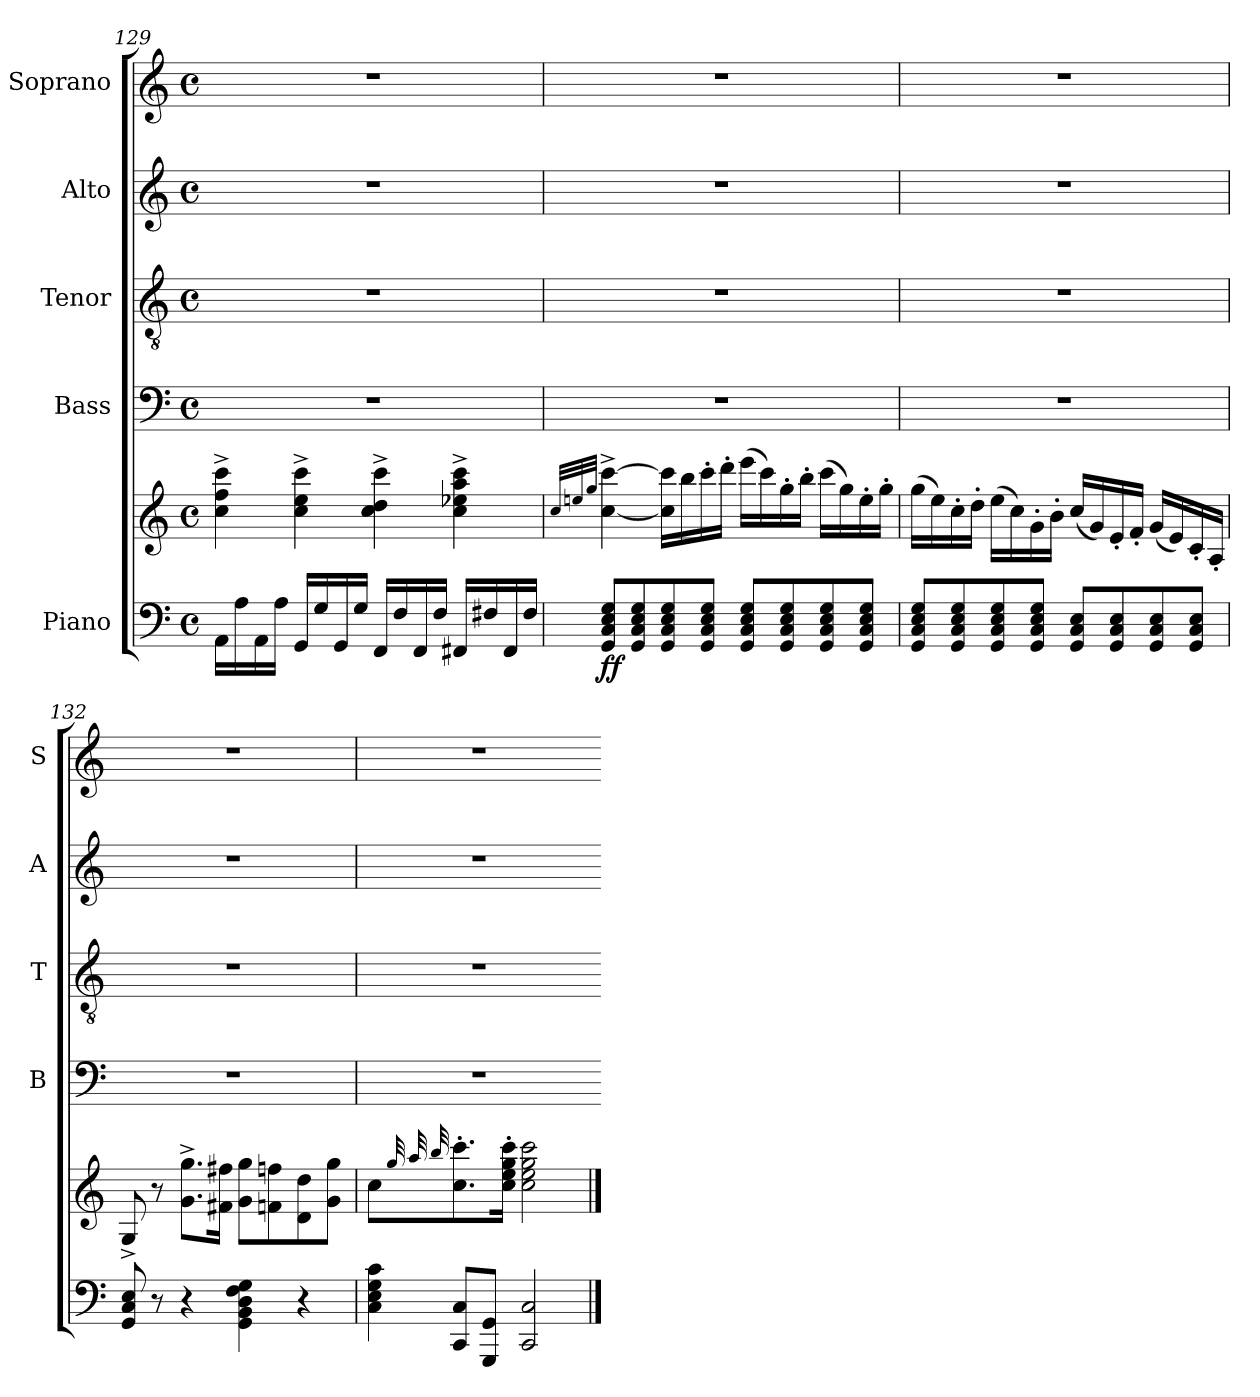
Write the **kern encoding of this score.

**kern	**kern	**dynam	**kern	**kern	**kern	**kern
*part5	*part5	*part5	*part4	*part3	*part2	*part1
*staff6	*staff5	*staff5/6	*staff4	*staff3	*staff2	*staff1
*I"Piano	*	*	*I"Bass	*I"Tenor	*I"Alto	*I"Soprano
*	*	*	*I'B	*I'T	*I'A	*I'S
*clefF4	*clefG2	*	*clefF4	*clefGv2	*clefG2	*clefG2
*k[]	*k[]	*	*k[]	*k[]	*k[]	*k[]
*C:	*C:	*	*C:	*C:	*C:	*C:
*M4/4	*M4/4	*	*M4/4	*M4/4	*M4/4	*M4/4
*met(c)	*met(c)	*	*met(c)	*met(c)	*met(c)	*met(c)
=129	=129	=129	=129	=129	=129	=129
16AALL	4cc^ 4ff^ 4ccc^	.	1r	1r	1r	1r
16A	.	.	.	.	.	.
16AA	.	.	.	.	.	.
16AJJ	.	.	.	.	.	.
16GGLL	4cc^ 4ee^ 4ccc^	.	.	.	.	.
16G	.	.	.	.	.	.
16GG	.	.	.	.	.	.
16GJJ	.	.	.	.	.	.
16FFLL	4cc^ 4dd^ 4ccc^	.	.	.	.	.
16F	.	.	.	.	.	.
16FF	.	.	.	.	.	.
16FJJ	.	.	.	.	.	.
16FF#XLL	4cc^ 4ee-X^ 4aa^ 4ccc^	.	.	.	.	.
16F#X	.	.	.	.	.	.
16FF#	.	.	.	.	.	.
16F#JJ	.	.	.	.	.	.
!!LO:LB:g=z
=130	=130	=130	=130	=130	=130	=130
.	32qqccLLL	.	.	.	.	.
.	32qqeen	.	.	.	.	.
.	32qqggJJJ	.	.	.	.	.
*	*	*	*M4/4	*M4/4	*M4/4	*M4/4
*	*	*	*met(c)	*met(c)	*met(c)	*met(c)
!	!	!LO:DY:b=2	!	!	!	!
!	!	!LO:DY:n=1:b	!	!	!	!
8GG 8C 8E 8GL	[4cc^ [4ccc^	f f	1r	1r	1r	1r
8GG 8C 8E 8G	.	.	.	.	.	.
8GG 8C 8E 8G	16cc] 16ccc]LL	.	.	.	.	.
.	16bb	.	.	.	.	.
8GG 8C 8E 8GJ	16ccc'	.	.	.	.	.
.	16ddd'JJ	.	.	.	.	.
8GG 8C 8E 8GL	(>16eeeLL	.	.	.	.	.
.	16ccc)	.	.	.	.	.
8GG 8C 8E 8G	16gg'	.	.	.	.	.
.	16bb'JJ	.	.	.	.	.
8GG 8C 8E 8G	(16cccLL	.	.	.	.	.
.	16gg)	.	.	.	.	.
8GG 8C 8E 8GJ	16ee'	.	.	.	.	.
.	16gg'JJ	.	.	.	.	.
=131	=131	=131	=131	=131	=131	=131
8GG 8C 8E 8GL	(>16ggLL	.	1r	1r	1r	1r
.	16ee)	.	.	.	.	.
8GG 8C 8E 8G	16cc'	.	.	.	.	.
.	16dd'JJ	.	.	.	.	.
8GG 8C 8E 8G	(>16eeLL	.	.	.	.	.
.	16cc)	.	.	.	.	.
8GG 8C 8E 8GJ	16g'	.	.	.	.	.
.	16b'JJ	.	.	.	.	.
8GG 8C 8EL	(<16ccLL	.	.	.	.	.
.	16g)	.	.	.	.	.
8GG 8C 8E	16e'	.	.	.	.	.
.	16f'JJ	.	.	.	.	.
8GG 8C 8E	(<16gLL	.	.	.	.	.
.	16e)	.	.	.	.	.
8GG 8C 8EJ	16c'	.	.	.	.	.
.	16A'JJ	.	.	.	.	.
=132	=132	=132	=132	=132	=132	=132
8GG 8C 8E	8G^	.	1r	1r	1r	1r
8r	8r	.	.	.	.	.
4r	8.g^ 8.gg^L	.	.	.	.	.
.	16f#X 16ff#XJ	.	.	.	.	.
4GG\ 4BB\ 4D\ 4F\ 4G\	8g 8ggL	.	.	.	.	.
.	8fn 8ffn	.	.	.	.	.
4r	8d 8dd	.	.	.	.	.
.	8g 8ggJ	.	.	.	.	.
=133	=133	=133	=133	=133	=133	=133
4C 4E 4G 4c	4cc	.	1r	1r	1r	1r
.	32qqggLLL	.	.	.	.	.
.	32qqaa	.	.	.	.	.
.	32qqbb	.	.	.	.	.
8CC 8CL	8.cc' 8.ccc'	.	.	.	.	.
8GGG 8GGJ	.	.	.	.	.	.
.	16cc' 16ee' 16gg' 16ccc'J	.	.	.	.	.
2CC 2C	2cc 2ee 2gg 2ccc	.	.	.	.	.
==	==	=	=	=	=	=
*-	*-	*-	*-	*-	*-	*-
